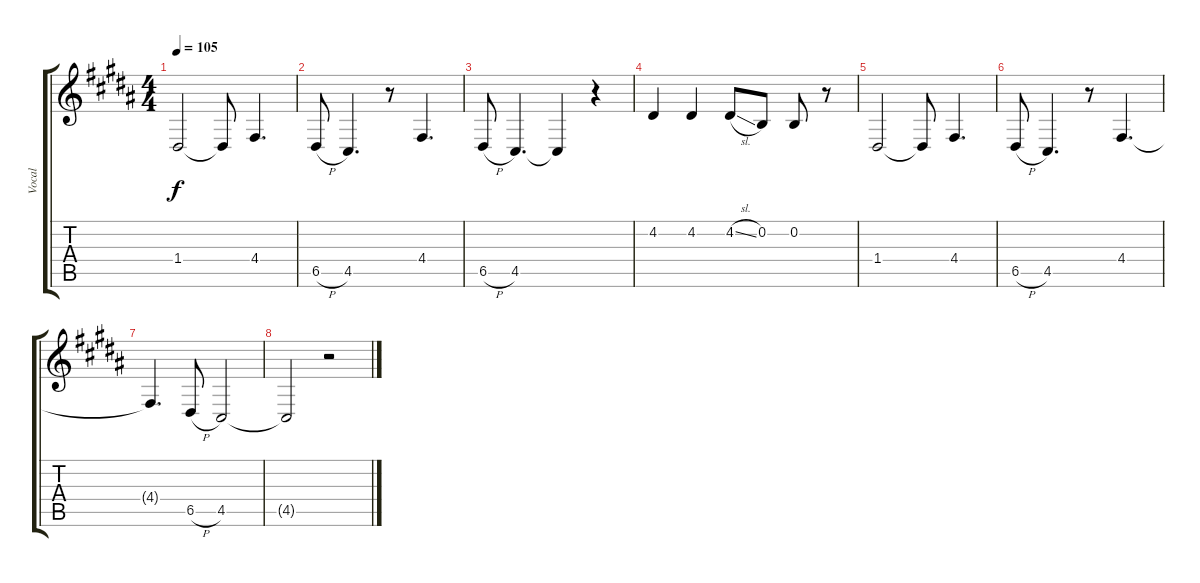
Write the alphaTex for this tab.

\track ("Vocal" "Vocal") {instrument lead8bassandlead}
\staff {score tabs}
\tuning (E4 B3 G3 D3 A2 E2) {hide}
\ts (4 4)
\tempo 105
\clef g2
\ks b
1.4.2{dy f} 1.4{t}.8 4.4.4{d} |
6.5{h}.8 4.5.4{d} r.8 4.4.4{d} |
6.5{h}.8 4.5.4{d} 4.5{t}.4 r.4 |
4.2.4 4.2.4 4.2{sl}.8 0.2.8 0.2.8 r.8 |
1.4.2 1.4{t}.8 4.4.4{d} |
6.5{h}.8 4.5.4{d} r.8 4.4.4{d} |
4.4{t}.4{d} 6.5{h}.8 4.5.2 |
4.5{t}.2 r.2
